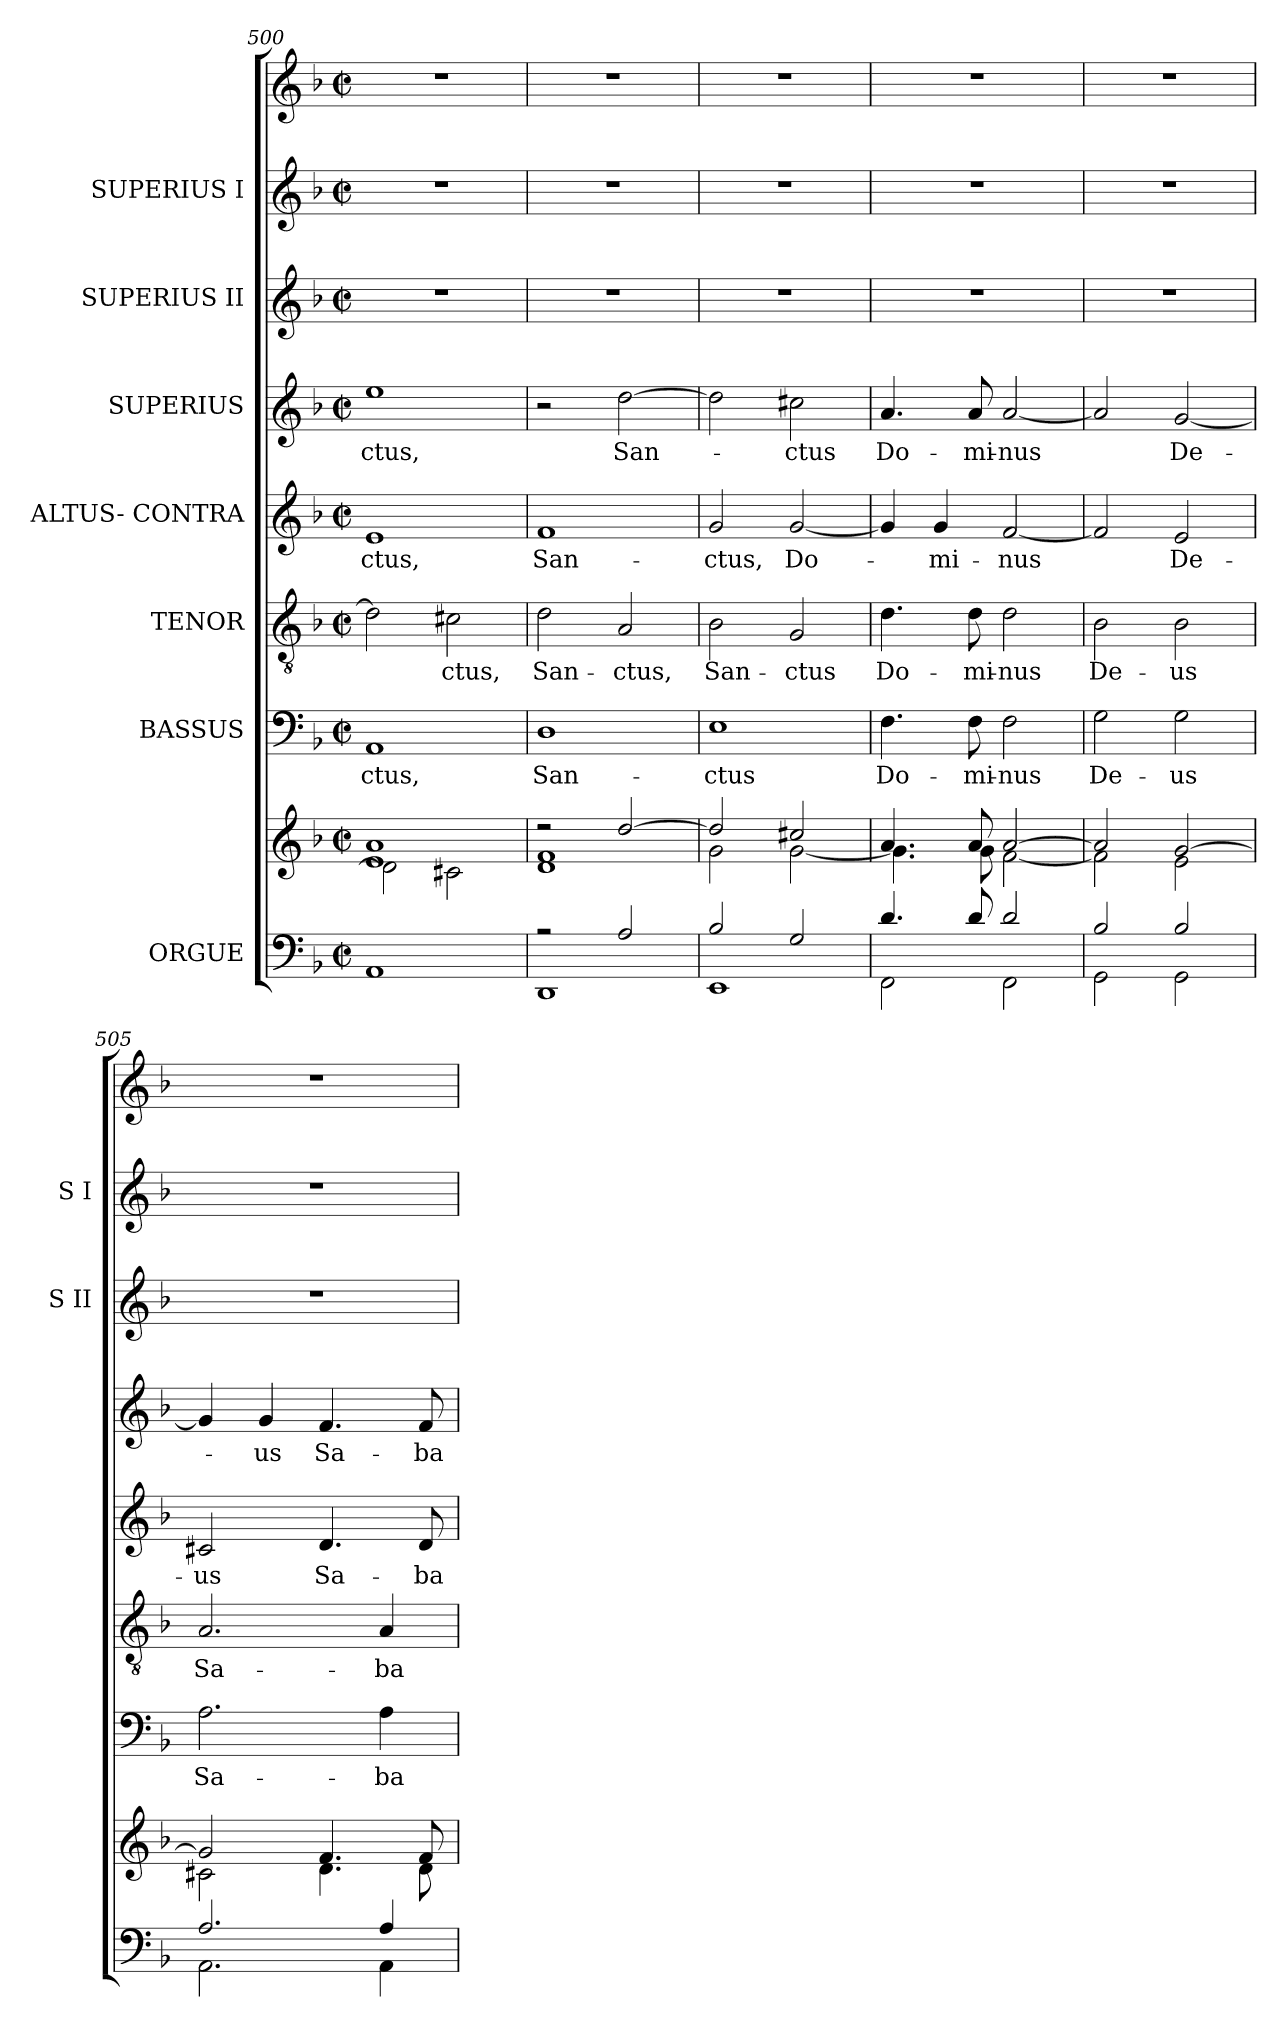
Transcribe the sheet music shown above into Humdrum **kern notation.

**kern	**kern	**kern	**text	**kern	**text	**kern	**text	**kern	**text	**kern	**kern	**kern
*part8	*part8	*part7	*part7	*part6	*part6	*part5	*part5	*part4	*part4	*part3	*part2	*part1
*staff9	*staff8	*staff7	*staff7	*staff6	*staff6	*staff5	*staff5	*staff4	*staff4	*staff3	*staff2	*staff1
*I"ORGUE	*	*I"BASSUS	*	*I"TENOR	*	*I"ALTUS- CONTRA	*	*I"SUPERIUS	*	*I"SUPERIUS II	*I"SUPERIUS I	*
*	*	*	*	*	*	*	*	*	*	*I'S II	*I'S I	*
*clefF4	*clefG2	*clefF4	*	*clefGv2	*	*clefG2	*	*clefG2	*	*clefG2	*clefG2	*clefG2
*k[b-]	*k[b-]	*k[b-]	*	*k[b-]	*	*k[b-]	*	*k[b-]	*	*k[b-]	*k[b-]	*k[b-]
*d:	*d:	*d:	*	*d:	*	*d:	*	*d:	*	*d:	*d:	*d:
*M2/2	*M2/2	*M2/2	*	*M2/2	*	*M2/2	*	*M2/2	*	*M2/2	*M2/2	*M2/2
*met(c|)	*met(c|)	*met(c|)	*	*met(c|)	*	*met(c|)	*	*met(c|)	*	*met(c|)	*met(c|)	*met(c|)
=500	=500	=500	=500	=500	=500	=500	=500	=500	=500	=500	=500	=500
*	*^	*	*	*	*	*	*	*	*	*	*	*
!	!	!	!	!LO:LY:b	!	!	!	!LO:LY:b	!	!LO:LY:b	!	!	!
1AA	1e 1a	2d\]	1AA	-ctus,	2d\]	.	1e	-ctus,	1ee	-ctus,	1r	1r	1r
!	!	!	!	!	!	!LO:LY:b	!	!	!	!	!	!	!
.	.	2c#X\	.	.	2c#X\	-ctus,	.	.	.	.	.	.	.
=501	=501	=501	=501	=501	=501	=501	=501	=501	=501	=501	=501	=501	=501
*^	*	*	*	*	*	*	*	*	*	*	*	*	*
!	!	!	!	!	!LO:LY:b	!	!LO:LY:b	!	!LO:LY:b	!	!	!	!	!
2r	1DD	2r	1d 1f	1D	San-	2d\	San-	1f	San-	2r	.	1r	1r	1r
!	!	!	!	!	!	!	!LO:LY:b	!	!	!	!LO:LY:b	!	!	!
2A/	.	[>2dd/	.	.	.	2A/	-ctus,	.	.	[2dd\	San-	.	.	.
!!LO:LB:g=z
=502	=502	=502	=502	=502	=502	=502	=502	=502	=502	=502	=502	=502	=502	=502
!	!	!	!	!	!LO:LY:b	!	!LO:LY:b	!	!LO:LY:b	!	!	!	!	!
2B-/	1EE	2dd/]	2g\	1E	-ctus	2B-\	San-	2g/	-ctus,	2dd\]	.	1r	1r	1r
!	!	!	!	!	!	!	!LO:LY:b	!	!LO:LY:b	!	!LO:LY:b	!	!	!
2G/	.	2cc#X/	[<2g\	.	.	2G/	-ctus	[2g/	Do-	2cc#X\	-ctus	.	.	.
=503	=503	=503	=503	=503	=503	=503	=503	=503	=503	=503	=503	=503	=503	=503
!	!	!	!	!	!LO:LY:b	!	!LO:LY:b	!	!	!	!LO:LY:b	!	!	!
4.d/	2FF\	4.a/	4.g\]	4.F\	Do-	4.d\	Do-	4g/]	.	4.a/	Do-	1r	1r	1r
!	!	!	!	!	!	!	!	!	!LO:LY:b	!	!	!	!	!
.	.	.	.	.	.	.	.	4g/	-mi-	.	.	.	.	.
!	!	!	!	!	!LO:LY:b	!	!LO:LY:b	!	!	!	!LO:LY:b	!	!	!
8d/	.	8a/	8g\	8F\	-mi-	8d\	-mi-	.	.	8a/	-mi-	.	.	.
!	!	!	!	!	!LO:LY:b	!	!LO:LY:b	!	!LO:LY:b	!	!LO:LY:b	!	!	!
2d/	2FF\	[>2a/	[<2f\	2F\	-nus	2d\	-nus	[2f/	-nus	[2a/	-nus	.	.	.
=504	=504	=504	=504	=504	=504	=504	=504	=504	=504	=504	=504	=504	=504	=504
!	!	!	!	!	!LO:LY:b	!	!LO:LY:b	!	!	!	!	!	!	!
2B-/	2GG\	2a/]	2f\]	2G\	De-	2B-\	De-	2f/]	.	2a/]	.	1r	1r	1r
!	!	!	!	!	!LO:LY:b	!	!LO:LY:b	!	!LO:LY:b	!	!LO:LY:b	!	!	!
2B-/	2GG\	[>2g/	2e\	2G\	-us	2B-\	-us	2e/	De-	[2g/	De-	.	.	.
=505	=505	=505	=505	=505	=505	=505	=505	=505	=505	=505	=505	=505	=505	=505
!	!	!	!	!	!LO:LY:b	!	!LO:LY:b	!	!LO:LY:b	!	!	!	!	!
2.A/	2.AA\	2g/]	2c#X\	2.A\	Sa-	2.A/	Sa-	2c#X/	-us	4g/]	.	1r	1r	1r
!	!	!	!	!	!	!	!	!	!	!	!LO:LY:b	!	!	!
.	.	.	.	.	.	.	.	.	.	4g/	-us	.	.	.
!	!	!	!	!	!	!	!	!	!LO:LY:b	!	!LO:LY:b	!	!	!
.	.	4.f/	4.d\	.	.	.	.	4.d/	Sa-	4.f/	Sa-	.	.	.
!	!	!	!	!	!LO:LY:b	!	!LO:LY:b	!	!	!	!	!	!	!
4A/	4AA\	.	.	4A\	-ba-	4A/	-ba-	.	.	.	.	.	.	.
!	!	!	!	!	!	!	!	!	!LO:LY:b	!	!LO:LY:b	!	!	!
.	.	8f/	8d\	.	.	.	.	8d/	-ba-	8f/	-ba-	.	.	.
*v	*v	*	*	*	*	*	*	*	*	*	*	*	*	*
*	*v	*v	*	*	*	*	*	*	*	*	*	*	*
=	=	=	=	=	=	=	=	=	=	=	=	=
*-	*-	*-	*-	*-	*-	*-	*-	*-	*-	*-	*-	*-
